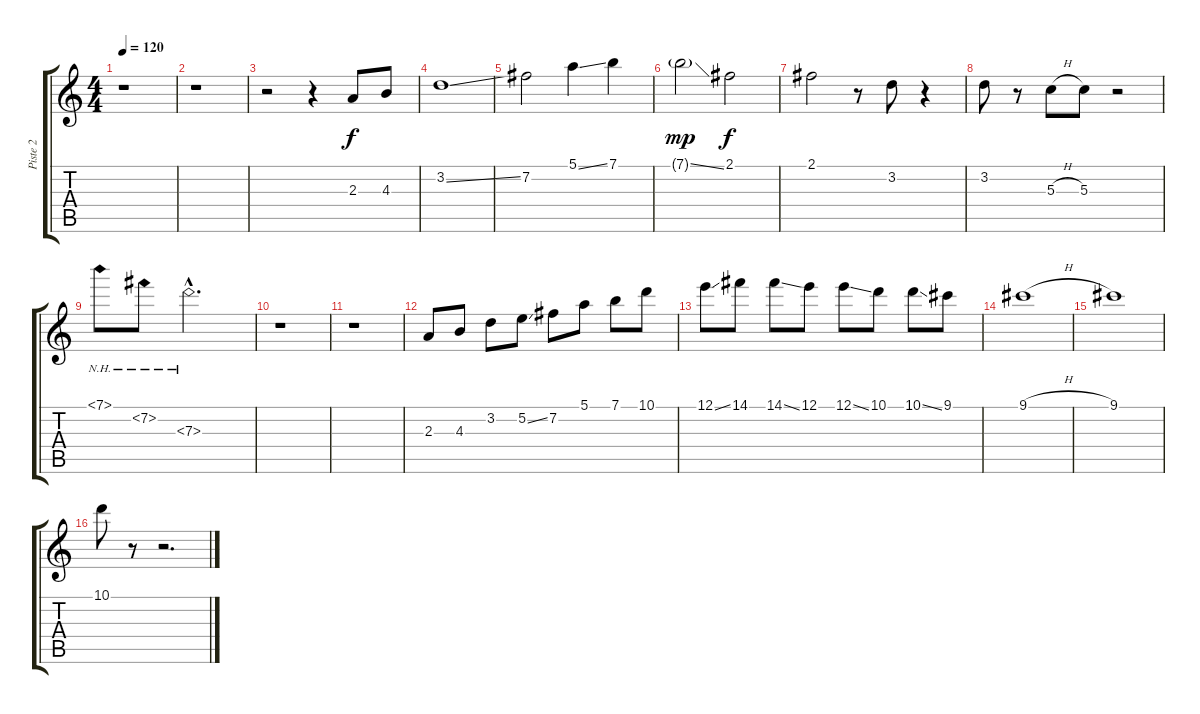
\track ("Piste 2" "Piste 2") {instrument overdrivenguitar}
\staff {score tabs}
\tuning (E4 B3 G3 D3 A2 E2) {hide}
\ts (4 4)
\tempo 120
\clef g2
\ks c
r.1{dy f instrument overdrivenguitar} |
r.1 |
r.2 r.4 2.3.8 4.3.8 |
3.2{ss}.1 |
7.2.2 5.1{ss}.4 7.1.4 |
7.1{ss g}.2{dy mp} 2.1.2{dy f} |
2.1.2 r.8 3.2.8 r.4 |
3.2.8 r.8 5.3{h}.8 5.3.8 r.2 |
7.1{nh}.8 7.2{nh}.8 7.3{nh hac}.2{d} |
r.1 |
r.1 |
2.3.8 4.3.8 3.2.8 5.2{ss}.8 7.2.8 5.1.8 7.1.8 10.1.8 |
12.1{ss}.8 14.1.8 14.1{ss}.8 12.1.8 12.1{ss}.8 10.1.8 10.1{ss}.8 9.1.8 |
9.1{h}.1 |
9.1.1 |
10.1.8 r.8 r.2{d}
